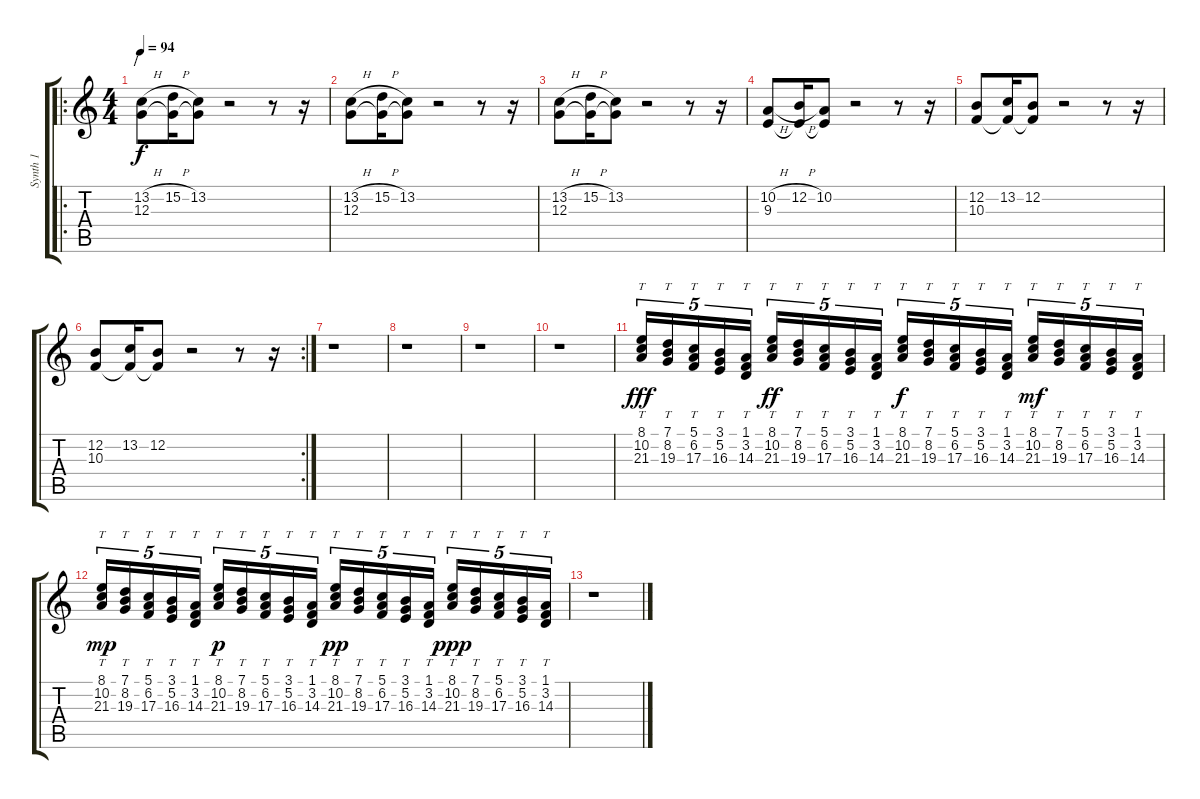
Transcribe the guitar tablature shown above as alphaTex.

\track ("Synth 1" "Synth 1") {instrument lead3calliope}
\staff {score tabs}
\tuning (E4 B3 G3 D3 A2 E2) {hide}
\ro
\ts (4 4)
\section ("" "/")
\tempo 94
\clef g2
\ks c
(13.2{h} 12.3).8{dy f} (15.2{h} 12.3{t}).16 (13.2 12.3{t}).8 r.2 r.8 r.16 |
(13.2{h} 12.3).8 (15.2{h} 12.3{t}).16 (13.2 12.3{t}).8 r.2 r.8 r.16 |
(13.2{h} 12.3).8 (15.2{h} 12.3{t}).16 (13.2 12.3{t}).8 r.2 r.8 r.16 |
(10.2{h} 9.3).8 (12.2{h} 9.3{t}).16 (10.2 9.3{t}).8 r.2 r.8 r.16 |
(12.2 10.3).8 (13.2 10.3{t}).16 (12.2 10.3{t}).8 r.2 r.8 r.16 |
\rc 2
(12.2 10.3).8 (13.2 10.3{t}).16 (12.2 10.3{t}).8 r.2 r.8 r.16 |
r.1 |
r.1 |
r.1 |
r.1 |
(8.1 10.2 21.3).16{tt tu (5 4) dy fff} (7.1 8.2 19.3).16{tt tu (5 4)} (5.1 6.2 17.3).16{tt tu (5 4)} (3.1 5.2 16.3).16{tt tu (5 4)} (1.1 3.2 14.3).16{tt tu (5 4)} (8.1 10.2 21.3).16{tt tu (5 4) dy ff} (7.1 8.2 19.3).16{tt tu (5 4)} (5.1 6.2 17.3).16{tt tu (5 4)} (3.1 5.2 16.3).16{tt tu (5 4)} (1.1 3.2 14.3).16{tt tu (5 4)} (8.1 10.2 21.3).16{tt tu (5 4) dy f} (7.1 8.2 19.3).16{tt tu (5 4)} (5.1 6.2 17.3).16{tt tu (5 4)} (3.1 5.2 16.3).16{tt tu (5 4)} (1.1 3.2 14.3).16{tt tu (5 4)} (8.1 10.2 21.3).16{tt tu (5 4) dy mf} (7.1 8.2 19.3).16{tt tu (5 4)} (5.1 6.2 17.3).16{tt tu (5 4)} (3.1 5.2 16.3).16{tt tu (5 4)} (1.1 3.2 14.3).16{tt tu (5 4)} |
(8.1 10.2 21.3).16{tt tu (5 4) dy mp} (7.1 8.2 19.3).16{tt tu (5 4)} (5.1 6.2 17.3).16{tt tu (5 4)} (3.1 5.2 16.3).16{tt tu (5 4)} (1.1 3.2 14.3).16{tt tu (5 4)} (8.1 10.2 21.3).16{tt tu (5 4) dy p} (7.1 8.2 19.3).16{tt tu (5 4)} (5.1 6.2 17.3).16{tt tu (5 4)} (3.1 5.2 16.3).16{tt tu (5 4)} (1.1 3.2 14.3).16{tt tu (5 4)} (8.1 10.2 21.3).16{tt tu (5 4) dy pp} (7.1 8.2 19.3).16{tt tu (5 4)} (5.1 6.2 17.3).16{tt tu (5 4)} (3.1 5.2 16.3).16{tt tu (5 4)} (1.1 3.2 14.3).16{tt tu (5 4)} (8.1 10.2 21.3).16{tt tu (5 4) dy ppp} (7.1 8.2 19.3).16{tt tu (5 4)} (5.1 6.2 17.3).16{tt tu (5 4)} (3.1 5.2 16.3).16{tt tu (5 4)} (1.1 3.2 14.3).16{tt tu (5 4)} |
r.1
